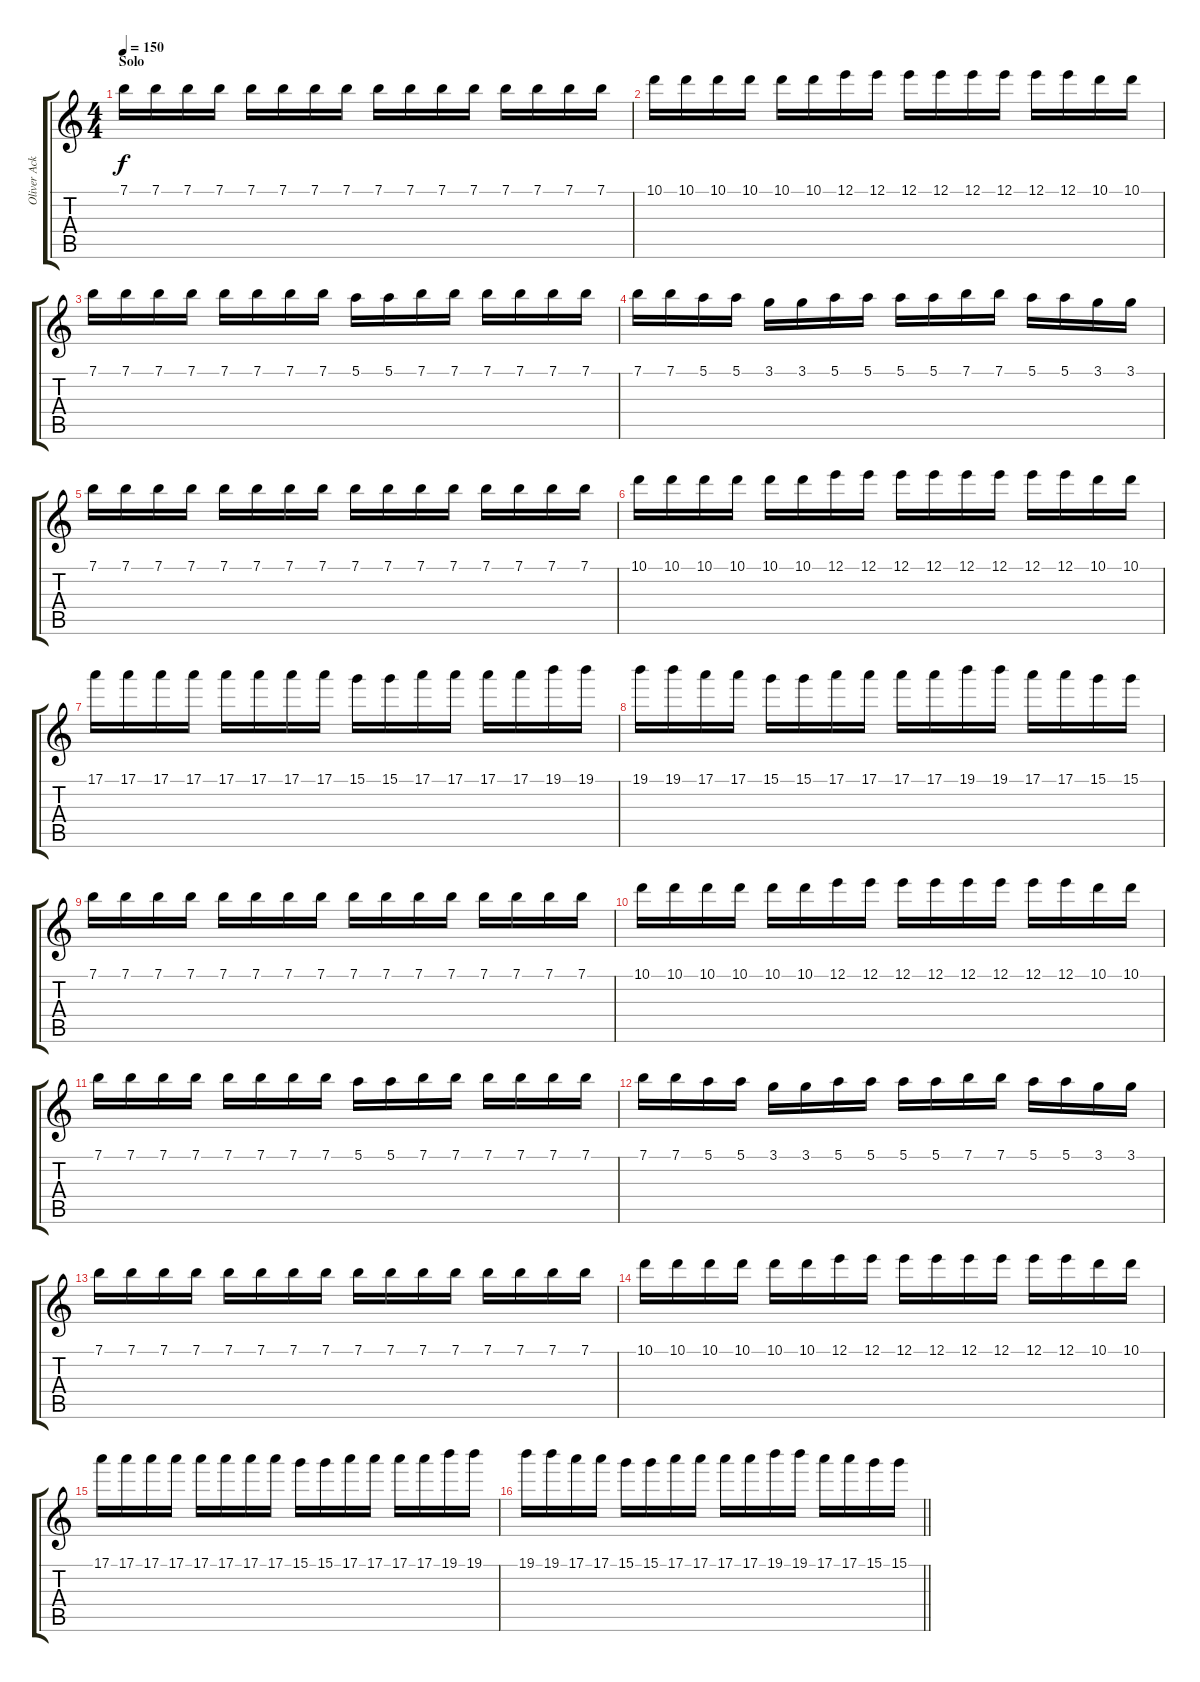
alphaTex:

\track ("Oliver Ackermann - Guitar" "Oliver Ack") {instrument overdrivenguitar}
\staff {score tabs}
\tuning (E4 B3 G3 D3 A2 E2) {hide}
\ts (4 4)
\section ("" "Solo")
\tempo 150
\clef g2
\ks c
7.1.16{dy f} 7.1.16 7.1.16 7.1.16 7.1.16 7.1.16 7.1.16 7.1.16 7.1.16 7.1.16 7.1.16 7.1.16 7.1.16 7.1.16 7.1.16 7.1.16 |
10.1.16 10.1.16 10.1.16 10.1.16 10.1.16 10.1.16 12.1.16 12.1.16 12.1.16 12.1.16 12.1.16 12.1.16 12.1.16 12.1.16 10.1.16 10.1.16 |
7.1.16 7.1.16 7.1.16 7.1.16 7.1.16 7.1.16 7.1.16 7.1.16 5.1.16 5.1.16 7.1.16 7.1.16 7.1.16 7.1.16 7.1.16 7.1.16 |
7.1.16 7.1.16 5.1.16 5.1.16 3.1.16 3.1.16 5.1.16 5.1.16 5.1.16 5.1.16 7.1.16 7.1.16 5.1.16 5.1.16 3.1.16 3.1.16 |
7.1.16 7.1.16 7.1.16 7.1.16 7.1.16 7.1.16 7.1.16 7.1.16 7.1.16 7.1.16 7.1.16 7.1.16 7.1.16 7.1.16 7.1.16 7.1.16 |
10.1.16 10.1.16 10.1.16 10.1.16 10.1.16 10.1.16 12.1.16 12.1.16 12.1.16 12.1.16 12.1.16 12.1.16 12.1.16 12.1.16 10.1.16 10.1.16 |
17.1.16 17.1.16 17.1.16 17.1.16 17.1.16 17.1.16 17.1.16 17.1.16 15.1.16 15.1.16 17.1.16 17.1.16 17.1.16 17.1.16 19.1.16 19.1.16 |
19.1.16 19.1.16 17.1.16 17.1.16 15.1.16 15.1.16 17.1.16 17.1.16 17.1.16 17.1.16 19.1.16 19.1.16 17.1.16 17.1.16 15.1.16 15.1.16 |
7.1.16 7.1.16 7.1.16 7.1.16 7.1.16 7.1.16 7.1.16 7.1.16 7.1.16 7.1.16 7.1.16 7.1.16 7.1.16 7.1.16 7.1.16 7.1.16 |
10.1.16 10.1.16 10.1.16 10.1.16 10.1.16 10.1.16 12.1.16 12.1.16 12.1.16 12.1.16 12.1.16 12.1.16 12.1.16 12.1.16 10.1.16 10.1.16 |
7.1.16 7.1.16 7.1.16 7.1.16 7.1.16 7.1.16 7.1.16 7.1.16 5.1.16 5.1.16 7.1.16 7.1.16 7.1.16 7.1.16 7.1.16 7.1.16 |
7.1.16 7.1.16 5.1.16 5.1.16 3.1.16 3.1.16 5.1.16 5.1.16 5.1.16 5.1.16 7.1.16 7.1.16 5.1.16 5.1.16 3.1.16 3.1.16 |
7.1.16 7.1.16 7.1.16 7.1.16 7.1.16 7.1.16 7.1.16 7.1.16 7.1.16 7.1.16 7.1.16 7.1.16 7.1.16 7.1.16 7.1.16 7.1.16 |
10.1.16 10.1.16 10.1.16 10.1.16 10.1.16 10.1.16 12.1.16 12.1.16 12.1.16 12.1.16 12.1.16 12.1.16 12.1.16 12.1.16 10.1.16 10.1.16 |
17.1.16 17.1.16 17.1.16 17.1.16 17.1.16 17.1.16 17.1.16 17.1.16 15.1.16 15.1.16 17.1.16 17.1.16 17.1.16 17.1.16 19.1.16 19.1.16 |
\barLineRight lightlight
19.1.16 19.1.16 17.1.16 17.1.16 15.1.16 15.1.16 17.1.16 17.1.16 17.1.16 17.1.16 19.1.16 19.1.16 17.1.16 17.1.16 15.1.16 15.1.16
